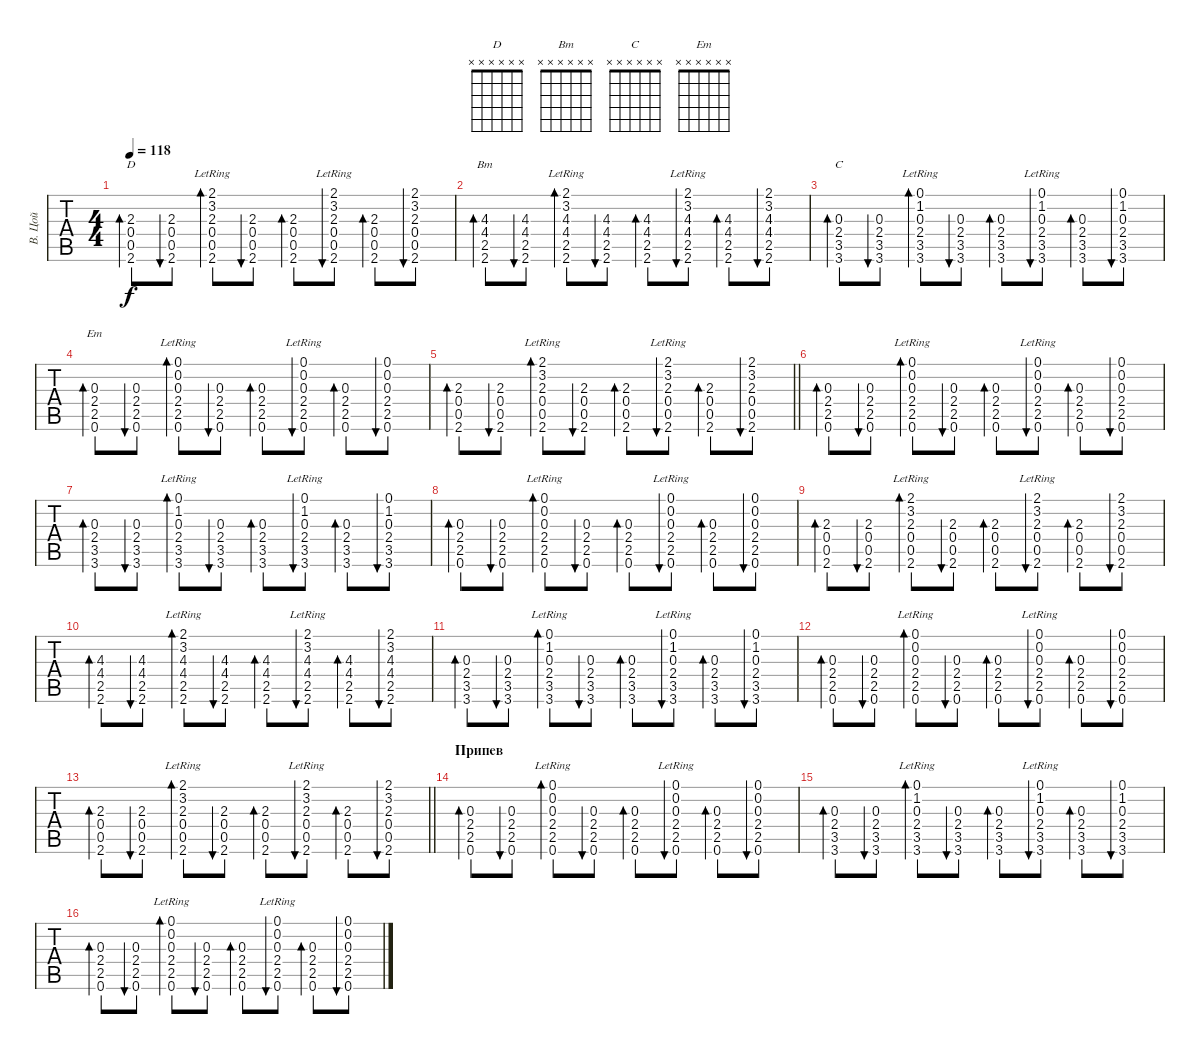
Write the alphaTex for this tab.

\track ("В. Цой" "В. Цой") {instrument acousticguitarsteel}
\staff {tabs}
\tuning (E4 B3 G3 D3 A2 E2) {hide}
\chord ("D" x x x x x x)
\chord ("Bm" x x x x x x)
\chord ("C" x x x x x x)
\chord ("Em" x x x x x x)
\ts (4 4)
\tempo 118
\clef g2
\ks c
(2.3 0.4 0.5 2.6).8{bd 30 ch "D" dy f} (2.3 0.4 0.5 2.6).8{bu 30} (2.1{lr} 3.2{lr} 2.3 0.4 0.5 2.6).8{bd 30} (2.3 0.4 0.5 2.6).8{bu 30} (2.3 0.4 0.5 2.6).8{bd 30} (2.1{lr} 3.2{lr} 2.3 0.4 0.5 2.6).8{bu 30} (2.3 0.4 0.5 2.6).8{bd 30} (2.1 3.2 2.3 0.4 0.5 2.6).8{bu 30} |
(4.3 4.4 2.5 2.6).8{bd 30 ch "Bm"} (4.3 4.4 2.5 2.6).8{bu 30} (2.1{lr} 3.2{lr} 4.3 4.4 2.5 2.6).8{bd 30} (4.3 4.4 2.5 2.6).8{bu 30} (4.3 4.4 2.5 2.6).8{bd 30} (2.1{lr} 3.2{lr} 4.3 4.4 2.5 2.6).8{bu 30} (4.3 4.4 2.5 2.6).8{bd 30} (2.1 3.2 4.3 4.4 2.5 2.6).8{bu 30} |
(0.3 2.4 3.5 3.6).8{bd 30 ch "C"} (0.3 2.4 3.5 3.6).8{bu 30} (0.1{lr} 1.2{lr} 0.3 2.4 3.5 3.6).8{bd 30} (0.3 2.4 3.5 3.6).8{bu 30} (0.3 2.4 3.5 3.6).8{bd 30} (0.1{lr} 1.2{lr} 0.3 2.4 3.5 3.6).8{bu 30} (0.3 2.4 3.5 3.6).8{bd 30} (0.1 1.2 0.3 2.4 3.5 3.6).8{bu 30} |
(0.3 2.4 2.5 0.6).8{bd 30 ch "Em"} (0.3 2.4 2.5 0.6).8{bu 30} (0.1{lr} 0.2{lr} 0.3 2.4 2.5 0.6).8{bd 30} (0.3 2.4 2.5 0.6).8{bu 30} (0.3 2.4 2.5 0.6).8{bd 30} (0.1{lr} 0.2{lr} 0.3 2.4 2.5 0.6).8{bu 30} (0.3 2.4 2.5 0.6).8{bd 30} (0.1 0.2 0.3 2.4 2.5 0.6).8{bu 30} |
\barLineRight lightlight
(2.3 0.4 0.5 2.6).8{bd 30} (2.3 0.4 0.5 2.6).8{bu 30} (2.1{lr} 3.2{lr} 2.3 0.4 0.5 2.6).8{bd 30} (2.3 0.4 0.5 2.6).8{bu 30} (2.3 0.4 0.5 2.6).8{bd 30} (2.1{lr} 3.2{lr} 2.3 0.4 0.5 2.6).8{bu 30} (2.3 0.4 0.5 2.6).8{bd 30} (2.1 3.2 2.3 0.4 0.5 2.6).8{bu 30} |
(0.3 2.4 2.5 0.6).8{bd 30} (0.3 2.4 2.5 0.6).8{bu 30} (0.1{lr} 0.2{lr} 0.3 2.4 2.5 0.6).8{bd 30} (0.3 2.4 2.5 0.6).8{bu 30} (0.3 2.4 2.5 0.6).8{bd 30} (0.1{lr} 0.2{lr} 0.3 2.4 2.5 0.6).8{bu 30} (0.3 2.4 2.5 0.6).8{bd 30} (0.1 0.2 0.3 2.4 2.5 0.6).8{bu 30} |
(0.3 2.4 3.5 3.6).8{bd 30} (0.3 2.4 3.5 3.6).8{bu 30} (0.1{lr} 1.2{lr} 0.3 2.4 3.5 3.6).8{bd 30} (0.3 2.4 3.5 3.6).8{bu 30} (0.3 2.4 3.5 3.6).8{bd 30} (0.1{lr} 1.2{lr} 0.3 2.4 3.5 3.6).8{bu 30} (0.3 2.4 3.5 3.6).8{bd 30} (0.1 1.2 0.3 2.4 3.5 3.6).8{bu 30} |
(0.3 2.4 2.5 0.6).8{bd 30} (0.3 2.4 2.5 0.6).8{bu 30} (0.1{lr} 0.2{lr} 0.3 2.4 2.5 0.6).8{bd 30} (0.3 2.4 2.5 0.6).8{bu 30} (0.3 2.4 2.5 0.6).8{bd 30} (0.1{lr} 0.2{lr} 0.3 2.4 2.5 0.6).8{bu 30} (0.3 2.4 2.5 0.6).8{bd 30} (0.1 0.2 0.3 2.4 2.5 0.6).8{bu 30} |
(2.3 0.4 0.5 2.6).8{bd 30} (2.3 0.4 0.5 2.6).8{bu 30} (2.1{lr} 3.2{lr} 2.3 0.4 0.5 2.6).8{bd 30} (2.3 0.4 0.5 2.6).8{bu 30} (2.3 0.4 0.5 2.6).8{bd 30} (2.1{lr} 3.2{lr} 2.3 0.4 0.5 2.6).8{bu 30} (2.3 0.4 0.5 2.6).8{bd 30} (2.1 3.2 2.3 0.4 0.5 2.6).8{bu 30} |
(4.3 4.4 2.5 2.6).8{bd 30} (4.3 4.4 2.5 2.6).8{bu 30} (2.1{lr} 3.2{lr} 4.3 4.4 2.5 2.6).8{bd 30} (4.3 4.4 2.5 2.6).8{bu 30} (4.3 4.4 2.5 2.6).8{bd 30} (2.1{lr} 3.2{lr} 4.3 4.4 2.5 2.6).8{bu 30} (4.3 4.4 2.5 2.6).8{bd 30} (2.1 3.2 4.3 4.4 2.5 2.6).8{bu 30} |
(0.3 2.4 3.5 3.6).8{bd 30} (0.3 2.4 3.5 3.6).8{bu 30} (0.1{lr} 1.2{lr} 0.3 2.4 3.5 3.6).8{bd 30} (0.3 2.4 3.5 3.6).8{bu 30} (0.3 2.4 3.5 3.6).8{bd 30} (0.1{lr} 1.2{lr} 0.3 2.4 3.5 3.6).8{bu 30} (0.3 2.4 3.5 3.6).8{bd 30} (0.1 1.2 0.3 2.4 3.5 3.6).8{bu 30} |
(0.3 2.4 2.5 0.6).8{bd 30} (0.3 2.4 2.5 0.6).8{bu 30} (0.1{lr} 0.2{lr} 0.3 2.4 2.5 0.6).8{bd 30} (0.3 2.4 2.5 0.6).8{bu 30} (0.3 2.4 2.5 0.6).8{bd 30} (0.1{lr} 0.2{lr} 0.3 2.4 2.5 0.6).8{bu 30} (0.3 2.4 2.5 0.6).8{bd 30} (0.1 0.2 0.3 2.4 2.5 0.6).8{bu 30} |
\barLineRight lightlight
(2.3 0.4 0.5 2.6).8{bd 30} (2.3 0.4 0.5 2.6).8{bu 30} (2.1{lr} 3.2{lr} 2.3 0.4 0.5 2.6).8{bd 30} (2.3 0.4 0.5 2.6).8{bu 30} (2.3 0.4 0.5 2.6).8{bd 30} (2.1{lr} 3.2{lr} 2.3 0.4 0.5 2.6).8{bu 30} (2.3 0.4 0.5 2.6).8{bd 30} (2.1 3.2 2.3 0.4 0.5 2.6).8{bu 30} |
\section ("" "Припев")
(0.3 2.4 2.5 0.6).8{bd 30} (0.3 2.4 2.5 0.6).8{bu 30} (0.1{lr} 0.2{lr} 0.3 2.4 2.5 0.6).8{bd 30} (0.3 2.4 2.5 0.6).8{bu 30} (0.3 2.4 2.5 0.6).8{bd 30} (0.1{lr} 0.2{lr} 0.3 2.4 2.5 0.6).8{bu 30} (0.3 2.4 2.5 0.6).8{bd 30} (0.1 0.2 0.3 2.4 2.5 0.6).8{bu 30} |
(0.3 2.4 3.5 3.6).8{bd 30} (0.3 2.4 3.5 3.6).8{bu 30} (0.1{lr} 1.2{lr} 0.3 2.4 3.5 3.6).8{bd 30} (0.3 2.4 3.5 3.6).8{bu 30} (0.3 2.4 3.5 3.6).8{bd 30} (0.1{lr} 1.2{lr} 0.3 2.4 3.5 3.6).8{bu 30} (0.3 2.4 3.5 3.6).8{bd 30} (0.1 1.2 0.3 2.4 3.5 3.6).8{bu 30} |
(0.3 2.4 2.5 0.6).8{bd 30} (0.3 2.4 2.5 0.6).8{bu 30} (0.1{lr} 0.2{lr} 0.3 2.4 2.5 0.6).8{bd 30} (0.3 2.4 2.5 0.6).8{bu 30} (0.3 2.4 2.5 0.6).8{bd 30} (0.1{lr} 0.2{lr} 0.3 2.4 2.5 0.6).8{bu 30} (0.3 2.4 2.5 0.6).8{bd 30} (0.1 0.2 0.3 2.4 2.5 0.6).8{bu 30}
